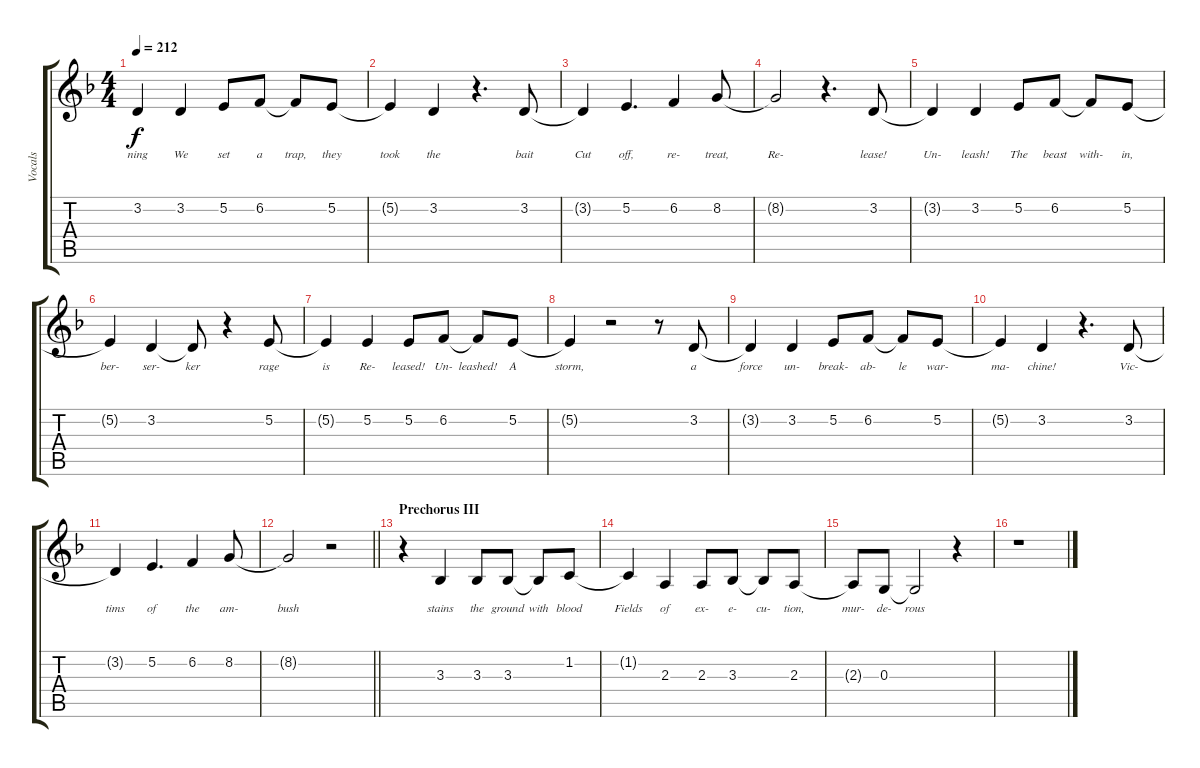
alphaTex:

\track ("Vocals" "Vocals") {instrument oboe}
\staff {score tabs}
\tuning (E4 B3 G3 D3 A2 E2) {hide}
\ts (4 4)
\tempo 212
\clef g2
\ks dminor
3.2{t}.4{lyrics (0 "ning") lyrics (1 "") lyrics (2 "") lyrics (3 "") lyrics (4 "") dy f} 3.2.4{lyrics (0 "We") lyrics (1 "") lyrics (2 "") lyrics (3 "") lyrics (4 "")} 5.2.8{lyrics (0 "set") lyrics (1 "") lyrics (2 "") lyrics (3 "") lyrics (4 "")} 6.2.8{lyrics (0 "a") lyrics (1 "") lyrics (2 "") lyrics (3 "") lyrics (4 "")} 6.2{t}.8{lyrics (0 "trap,") lyrics (1 "") lyrics (2 "") lyrics (3 "") lyrics (4 "")} 5.2.8{lyrics (0 "they") lyrics (1 "") lyrics (2 "") lyrics (3 "") lyrics (4 "")} |
5.2{t}.4{lyrics (0 "took") lyrics (1 "") lyrics (2 "") lyrics (3 "") lyrics (4 "")} 3.2.4{lyrics (0 "the") lyrics (1 "") lyrics (2 "") lyrics (3 "") lyrics (4 "")} r.4{d} 3.2.8{lyrics (0 "bait") lyrics (1 "") lyrics (2 "") lyrics (3 "") lyrics (4 "")} |
3.2{t}.4{lyrics (0 "Cut") lyrics (1 "") lyrics (2 "") lyrics (3 "") lyrics (4 "")} 5.2.4{d lyrics (0 "off,") lyrics (1 "") lyrics (2 "") lyrics (3 "") lyrics (4 "")} 6.2.4{lyrics (0 "re-") lyrics (1 "") lyrics (2 "") lyrics (3 "") lyrics (4 "")} 8.2.8{lyrics (0 "treat,") lyrics (1 "") lyrics (2 "") lyrics (3 "") lyrics (4 "")} |
8.2{t}.2{lyrics (0 "Re-") lyrics (1 "") lyrics (2 "") lyrics (3 "") lyrics (4 "")} r.4{d} 3.2.8{lyrics (0 "lease!") lyrics (1 "") lyrics (2 "") lyrics (3 "") lyrics (4 "")} |
3.2{t}.4{lyrics (0 "Un-") lyrics (1 "") lyrics (2 "") lyrics (3 "") lyrics (4 "")} 3.2.4{lyrics (0 "leash!") lyrics (1 "") lyrics (2 "") lyrics (3 "") lyrics (4 "")} 5.2.8{lyrics (0 "The") lyrics (1 "") lyrics (2 "") lyrics (3 "") lyrics (4 "")} 6.2.8{lyrics (0 "beast") lyrics (1 "") lyrics (2 "") lyrics (3 "") lyrics (4 "")} 6.2{t}.8{lyrics (0 "with-") lyrics (1 "") lyrics (2 "") lyrics (3 "") lyrics (4 "")} 5.2.8{lyrics (0 "in,") lyrics (1 "") lyrics (2 "") lyrics (3 "") lyrics (4 "")} |
5.2{t}.4{lyrics (0 "ber-") lyrics (1 "") lyrics (2 "") lyrics (3 "") lyrics (4 "")} 3.2.4{lyrics (0 "ser-") lyrics (1 "") lyrics (2 "") lyrics (3 "") lyrics (4 "")} 3.2{t}.8{lyrics (0 "ker") lyrics (1 "") lyrics (2 "") lyrics (3 "") lyrics (4 "")} r.4 5.2.8{lyrics (0 "rage") lyrics (1 "") lyrics (2 "") lyrics (3 "") lyrics (4 "")} |
5.2{t}.4{lyrics (0 "is") lyrics (1 "") lyrics (2 "") lyrics (3 "") lyrics (4 "")} 5.2.4{lyrics (0 "Re-") lyrics (1 "") lyrics (2 "") lyrics (3 "") lyrics (4 "")} 5.2.8{lyrics (0 "leased!") lyrics (1 "") lyrics (2 "") lyrics (3 "") lyrics (4 "")} 6.2.8{lyrics (0 "Un-") lyrics (1 "") lyrics (2 "") lyrics (3 "") lyrics (4 "")} 6.2{t}.8{lyrics (0 "leashed!") lyrics (1 "") lyrics (2 "") lyrics (3 "") lyrics (4 "")} 5.2.8{lyrics (0 "A") lyrics (1 "") lyrics (2 "") lyrics (3 "") lyrics (4 "")} |
5.2{t}.4{lyrics (0 "storm,") lyrics (1 "") lyrics (2 "") lyrics (3 "") lyrics (4 "")} r.2 r.8 3.2.8{lyrics (0 "a") lyrics (1 "") lyrics (2 "") lyrics (3 "") lyrics (4 "")} |
3.2{t}.4{lyrics (0 "force") lyrics (1 "") lyrics (2 "") lyrics (3 "") lyrics (4 "")} 3.2.4{lyrics (0 "un-") lyrics (1 "") lyrics (2 "") lyrics (3 "") lyrics (4 "")} 5.2.8{lyrics (0 "break-") lyrics (1 "") lyrics (2 "") lyrics (3 "") lyrics (4 "")} 6.2.8{lyrics (0 "ab-") lyrics (1 "") lyrics (2 "") lyrics (3 "") lyrics (4 "")} 6.2{t}.8{lyrics (0 "le") lyrics (1 "") lyrics (2 "") lyrics (3 "") lyrics (4 "")} 5.2.8{lyrics (0 "war-") lyrics (1 "") lyrics (2 "") lyrics (3 "") lyrics (4 "")} |
5.2{t}.4{lyrics (0 "ma-") lyrics (1 "") lyrics (2 "") lyrics (3 "") lyrics (4 "")} 3.2.4{lyrics (0 "chine!") lyrics (1 "") lyrics (2 "") lyrics (3 "") lyrics (4 "")} r.4{d} 3.2.8{lyrics (0 "Vic-") lyrics (1 "") lyrics (2 "") lyrics (3 "") lyrics (4 "")} |
3.2{t}.4{lyrics (0 "tims") lyrics (1 "") lyrics (2 "") lyrics (3 "") lyrics (4 "")} 5.2.4{d lyrics (0 "of") lyrics (1 "") lyrics (2 "") lyrics (3 "") lyrics (4 "")} 6.2.4{lyrics (0 "the") lyrics (1 "") lyrics (2 "") lyrics (3 "") lyrics (4 "")} 8.2.8{lyrics (0 "am-") lyrics (1 "") lyrics (2 "") lyrics (3 "") lyrics (4 "")} |
\barLineRight lightlight
8.2{t}.2{lyrics (0 "bush") lyrics (1 "") lyrics (2 "") lyrics (3 "") lyrics (4 "")} r.2 |
\section ("" "Prechorus III")
r.4 3.3.4{lyrics (0 "stains") lyrics (1 "") lyrics (2 "") lyrics (3 "") lyrics (4 "")} 3.3.8{lyrics (0 "the") lyrics (1 "") lyrics (2 "") lyrics (3 "") lyrics (4 "")} 3.3.8{lyrics (0 "ground") lyrics (1 "") lyrics (2 "") lyrics (3 "") lyrics (4 "")} 3.3{t}.8{lyrics (0 "with") lyrics (1 "") lyrics (2 "") lyrics (3 "") lyrics (4 "")} 1.2.8{lyrics (0 "blood") lyrics (1 "") lyrics (2 "") lyrics (3 "") lyrics (4 "")} |
1.2{t}.4{lyrics (0 "Fields") lyrics (1 "") lyrics (2 "") lyrics (3 "") lyrics (4 "")} 2.3.4{lyrics (0 "of") lyrics (1 "") lyrics (2 "") lyrics (3 "") lyrics (4 "")} 2.3.8{lyrics (0 "ex-") lyrics (1 "") lyrics (2 "") lyrics (3 "") lyrics (4 "")} 3.3.8{lyrics (0 "e-") lyrics (1 "") lyrics (2 "") lyrics (3 "") lyrics (4 "")} 3.3{t}.8{lyrics (0 "cu-") lyrics (1 "") lyrics (2 "") lyrics (3 "") lyrics (4 "")} 2.3.8{lyrics (0 "tion,") lyrics (1 "") lyrics (2 "") lyrics (3 "") lyrics (4 "")} |
2.3{t}.8{lyrics (0 "mur-") lyrics (1 "") lyrics (2 "") lyrics (3 "") lyrics (4 "")} 0.3.8{lyrics (0 "de-") lyrics (1 "") lyrics (2 "") lyrics (3 "") lyrics (4 "")} 0.3{t}.2{lyrics (0 "rous") lyrics (1 "") lyrics (2 "") lyrics (3 "") lyrics (4 "")} r.4 |
r.1
